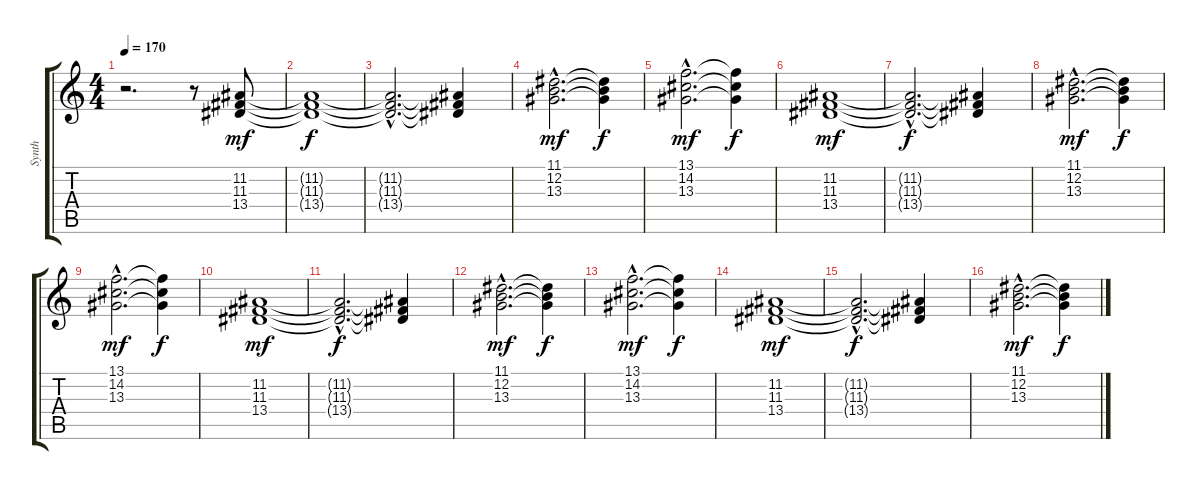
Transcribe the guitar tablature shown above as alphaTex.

\track ("Synth" "Synth") {instrument stringensemble1}
\staff {score tabs}
\tuning (E4 B3 G3 D3 A2 E2) {hide}
\ts (4 4)
\tempo 170
\clef g2
\ks c
r.2{d dy mf instrument stringensemble1} r.8 (11.2 11.3 13.4).8 |
(11.2{t} 11.3{t} 13.4{t}).1{dy f} |
(11.2{hac t} 11.3{hac t} 13.4{hac t}).2{d} (11.2{t} 11.3{t} 13.4{t}).4 |
(11.1{hac} 12.2{hac} 13.3{hac}).2{d dy mf} (11.1{t} 12.2{t} 13.3{t}).4{dy f} |
(13.1{hac} 14.2{hac} 13.3{hac}).2{d dy mf} (13.1{t} 14.2{t} 13.3{t}).4{dy f} |
(11.2 11.3 13.4).1{dy mf} |
(11.2{hac t} 11.3{hac t} 13.4{hac t}).2{d dy f} (11.2{t} 11.3{t} 13.4{t}).4 |
(11.1{hac} 12.2{hac} 13.3{hac}).2{d dy mf} (11.1{t} 12.2{t} 13.3{t}).4{dy f} |
(13.1{hac} 14.2{hac} 13.3{hac}).2{d dy mf} (13.1{t} 14.2{t} 13.3{t}).4{dy f} |
(11.2 11.3 13.4).1{dy mf} |
(11.2{hac t} 11.3{hac t} 13.4{hac t}).2{d dy f} (11.2{t} 11.3{t} 13.4{t}).4 |
(11.1{hac} 12.2{hac} 13.3{hac}).2{d dy mf} (11.1{t} 12.2{t} 13.3{t}).4{dy f} |
(13.1{hac} 14.2{hac} 13.3{hac}).2{d dy mf} (13.1{t} 14.2{t} 13.3{t}).4{dy f} |
(11.2 11.3 13.4).1{dy mf} |
(11.2{hac t} 11.3{hac t} 13.4{hac t}).2{d dy f} (11.2{t} 11.3{t} 13.4{t}).4 |
(11.1{hac} 12.2{hac} 13.3{hac}).2{d dy mf} (11.1{t} 12.2{t} 13.3{t}).4{dy f}
